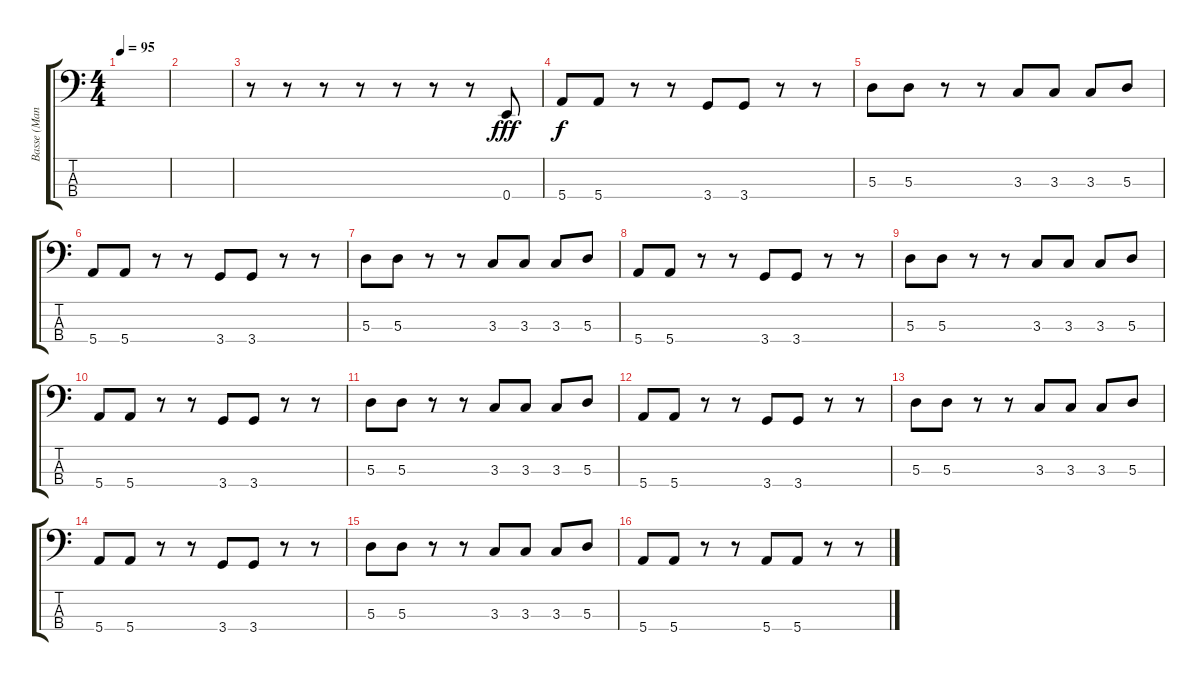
\track ("Basse (Manu)" "Basse (Man") {instrument fretlessbass}
\staff {score tabs}
\tuning (G2 D2 A1 E1) {hide}
\ts (4 4)
\tempo 95
\clef f4
\ks c
|
|
r.8 r.8 r.8 r.8 r.8 r.8 r.8 0.4.8{dy fff} |
5.4.8{dy f} 5.4.8 r.8 r.8 3.4.8 3.4.8 r.8 r.8 |
5.3.8 5.3.8 r.8 r.8 3.3.8 3.3.8 3.3.8 5.3.8 |
5.4.8 5.4.8 r.8 r.8 3.4.8 3.4.8 r.8 r.8 |
5.3.8 5.3.8 r.8 r.8 3.3.8 3.3.8 3.3.8 5.3.8 |
5.4.8 5.4.8 r.8 r.8 3.4.8 3.4.8 r.8 r.8 |
5.3.8 5.3.8 r.8 r.8 3.3.8 3.3.8 3.3.8 5.3.8 |
5.4.8 5.4.8 r.8 r.8 3.4.8 3.4.8 r.8 r.8 |
5.3.8 5.3.8 r.8 r.8 3.3.8 3.3.8 3.3.8 5.3.8 |
5.4.8 5.4.8 r.8 r.8 3.4.8 3.4.8 r.8 r.8 |
5.3.8 5.3.8 r.8 r.8 3.3.8 3.3.8 3.3.8 5.3.8 |
5.4.8 5.4.8 r.8 r.8 3.4.8 3.4.8 r.8 r.8 |
5.3.8 5.3.8 r.8 r.8 3.3.8 3.3.8 3.3.8 5.3.8 |
5.4.8 5.4.8 r.8 r.8 5.4.8 5.4.8 r.8 r.8
